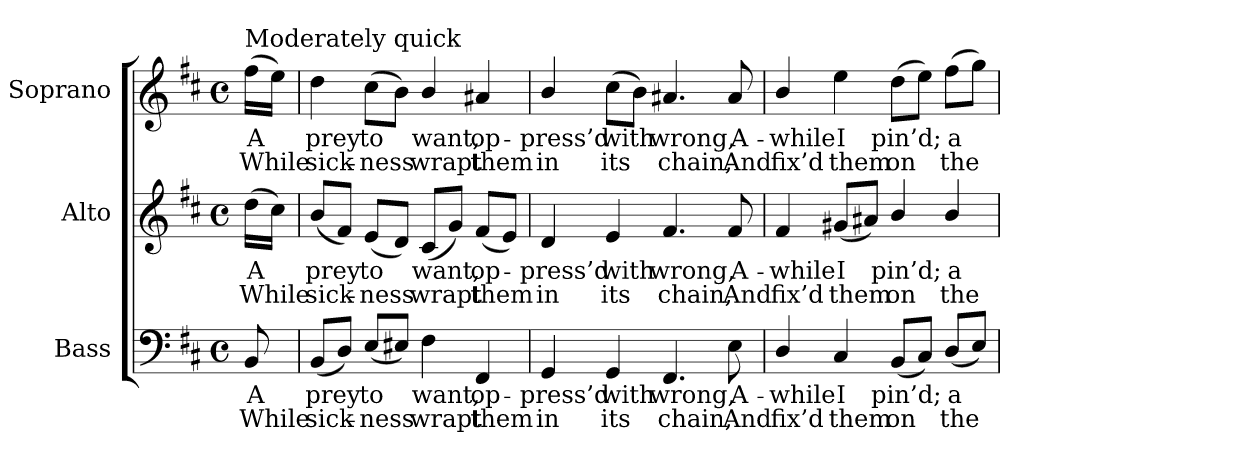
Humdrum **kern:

**kern	**text	**text	**kern	**text	**text	**kern	**text	**text
*part3	*part3	*part3	*part2	*part2	*part2	*part1	*part1	*part1
*staff3	*staff3	*staff3	*staff2	*staff2	*staff2	*staff1	*staff1	*staff1
*I"Bass	*	*	*I"Alto	*	*	*I"Soprano	*	*
*I'B.	*	*	*I'A.	*	*	*I'S.	*	*
!!LO:PB:g=z
*clefF4	*	*	*clefG2	*	*	*clefG2	*	*
*k[f#c#]	*	*	*k[f#c#]	*	*	*k[f#c#]	*	*
*b:	*	*	*b:	*	*	*b:	*	*
*M4/4	*	*	*M4/4	*	*	*M4/4	*	*
*met(c)	*	*	*met(c)	*	*	*met(c)	*	*
=	=	=	=	=	=	=	=	=
!	!LO:LY:b:color=#000000	!LO:LY:b:color=#000000	!	!	!	!	!	!
!	!	!	!	!LO:LY:b:color=#000000	!LO:LY:b:color=#000000	!	!	!
!	!	!	!	!	!	!LO:TX:a:t=Moderately quick	!	!
!	!	!	!	!	!	!	!LO:LY:b:color=#000000	!LO:LY:b:color=#000000
8BBi/	A	While	(16ddi\LL	A	While	(16ff#i\LL	A	While
.	.	.	16cc#i\JJ)	.	.	16eei\JJ)	.	.
=1	=1	=1	=1	=1	=1	=1	=1	=1
!	!LO:LY:b:color=#000000	!LO:LY:b:color=#000000	!	!	!	!	!	!
!	!	!	!	!LO:LY:b:color=#000000	!LO:LY:b:color=#000000	!	!	!
!	!	!	!	!	!	!	!LO:LY:b:color=#000000	!LO:LY:b:color=#000000
(8BBi/L	prey	sick-	(8bi/L	prey	sick-	4ddi\	prey	sick-
8Di/J)	.	.	8f#i/J)	.	.	.	.	.
!	!LO:LY:b:color=#000000	!LO:LY:b:color=#000000	!	!	!	!	!	!
!	!	!	!	!LO:LY:b:color=#000000	!LO:LY:b:color=#000000	!	!	!
!	!	!	!	!	!	!	!LO:LY:b:color=#000000	!LO:LY:b:color=#000000
(8Ei/L	to	-ness	(8ei/L	to	-ness	(8cc#i\L	to	-ness
8E#Xi/J)	.	.	8di/J)	.	.	8bi\J)	.	.
!	!LO:LY:b:color=#000000	!LO:LY:b:color=#000000	!	!	!	!	!	!
!	!	!	!	!LO:LY:b:color=#000000	!LO:LY:b:color=#000000	!	!	!
!	!	!	!	!	!	!	!LO:LY:b:color=#000000	!LO:LY:b:color=#000000
4F#i\	want,	wrapt	(8c#i/L	want,	wrapt	4bi/	want,	wrapt
.	.	.	8gi/J)	.	.	.	.	.
!	!LO:LY:b:color=#000000	!LO:LY:b:color=#000000	!	!	!	!	!	!
!	!	!	!	!LO:LY:b:color=#000000	!LO:LY:b:color=#000000	!	!	!
!	!	!	!	!	!	!	!LO:LY:b:color=#000000	!LO:LY:b:color=#000000
4FF#i/	op-	them	(8f#i/L	op-	them	4a#Xi/	op-	them
.	.	.	8ei/J)	.	.	.	.	.
=2	=2	=2	=2	=2	=2	=2	=2	=2
!	!LO:LY:b:color=#000000	!LO:LY:b:color=#000000	!	!	!	!	!	!
!	!	!	!	!LO:LY:b:color=#000000	!LO:LY:b:color=#000000	!	!	!
!	!	!	!	!	!	!	!LO:LY:b:color=#000000	!LO:LY:b:color=#000000
4GGi/	-press’d	in	4di/	-press’d	in	4bi/	-press’d	in
!	!LO:LY:b:color=#000000	!LO:LY:b:color=#000000	!	!	!	!	!	!
!	!	!	!	!LO:LY:b:color=#000000	!LO:LY:b:color=#000000	!	!	!
!	!	!	!	!	!	!	!LO:LY:b:color=#000000	!LO:LY:b:color=#000000
4GGi/	with	its	4ei/	with	its	(8cc#i\L	with	its
.	.	.	.	.	.	8bi\J)	.	.
!	!LO:LY:b:color=#000000	!LO:LY:b:color=#000000	!	!	!	!	!	!
!	!	!	!	!LO:LY:b:color=#000000	!LO:LY:b:color=#000000	!	!	!
!	!	!	!	!	!	!	!LO:LY:b:color=#000000	!LO:LY:b:color=#000000
4.FF#i/	wrong,	chain,	4.f#i/	wrong,	chain,	4.a#Xi/	wrong,	chain,
!	!LO:LY:b:color=#000000	!LO:LY:b:color=#000000	!	!	!	!	!	!
!	!	!	!	!LO:LY:b:color=#000000	!LO:LY:b:color=#000000	!	!	!
!	!	!	!	!	!	!	!LO:LY:b:color=#000000	!LO:LY:b:color=#000000
8Ei\	A-	And	8f#i/	A-	And	8a#i/	A-	And
=3	=3	=3	=3	=3	=3	=3	=3	=3
!	!LO:LY:b:color=#000000	!LO:LY:b:color=#000000	!	!	!	!	!	!
!	!	!	!	!LO:LY:b:color=#000000	!LO:LY:b:color=#000000	!	!	!
!	!	!	!	!	!	!	!LO:LY:b:color=#000000	!LO:LY:b:color=#000000
4Di/	-while	fix’d	4f#i/	-while	fix’d	4bi/	-while	fix’d
!	!LO:LY:b:color=#000000	!LO:LY:b:color=#000000	!	!	!	!	!	!
!	!	!	!	!LO:LY:b:color=#000000	!LO:LY:b:color=#000000	!	!	!
!	!	!	!	!	!	!	!LO:LY:b:color=#000000	!LO:LY:b:color=#000000
4C#i/	I	them	(8g#Xi/L	I	them	4eei\	I	them
.	.	.	8a#Xi/J)	.	.	.	.	.
!	!LO:LY:b:color=#000000	!LO:LY:b:color=#000000	!	!	!	!	!	!
!	!	!	!	!LO:LY:b:color=#000000	!LO:LY:b:color=#000000	!	!	!
!	!	!	!	!	!	!	!LO:LY:b:color=#000000	!LO:LY:b:color=#000000
(8BBi/L	pin’d;	on	4bi/	pin’d;	on	(8ddi\L	pin’d;	on
8C#i/J)	.	.	.	.	.	8eei\J)	.	.
!	!LO:LY:b:color=#000000	!LO:LY:b:color=#000000	!	!	!	!	!	!
!	!	!	!	!LO:LY:b:color=#000000	!LO:LY:b:color=#000000	!	!	!
!	!	!	!	!	!	!	!LO:LY:b:color=#000000	!LO:LY:b:color=#000000
(8Di/L	a	the	4bi/	a	the	(8ff#i\L	a	the
8Ei/J)	.	.	.	.	.	8ggi\J)	.	.
=	=	=	=	=	=	=	=	=
*-	*-	*-	*-	*-	*-	*-	*-	*-
